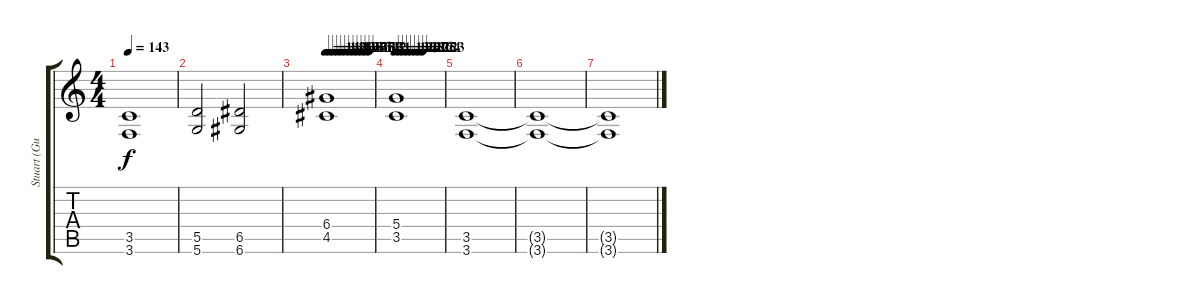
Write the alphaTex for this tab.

\track ("Stuart (Guitar)" "Stuart (Gu") {instrument distortionguitar}
\staff {score tabs}
\tuning (E4 B3 G3 D3 A2 D2) {hide}
\ts (4 4)
\tempo 143
\clef g2
\ks c
(3.5 3.6).1{dy f} |
(5.5 5.6).2 (6.5 6.6).2 |
\tempo 142
\tempo (141 0.08333333333333333)
\tempo (140 0.16666666666666666)
\tempo (139 0.25)
\tempo (138 0.3333333333333333)
\tempo (137 0.4166666666666667)
\tempo (136 0.5)
\tempo (135 0.5833333333333334)
\tempo (134 0.6666666666666666)
\tempo (133 0.75)
\tempo (132 0.8333333333333334)
\tempo (131 0.9166666666666666)
(6.4 4.5).1 |
\tempo 130
\tempo (129 0.08333333333333333)
\tempo (128 0.16666666666666666)
\tempo (127 0.25)
\tempo (126 0.3333333333333333)
\tempo (125 0.4166666666666667)
\tempo (124 0.5)
\tempo (123 0.5833333333333334)
(5.4 3.5).1 |
(3.5 3.6).1 |
(3.5{t} 3.6{t}).1 |
(3.5{t} 3.6{t}).1
